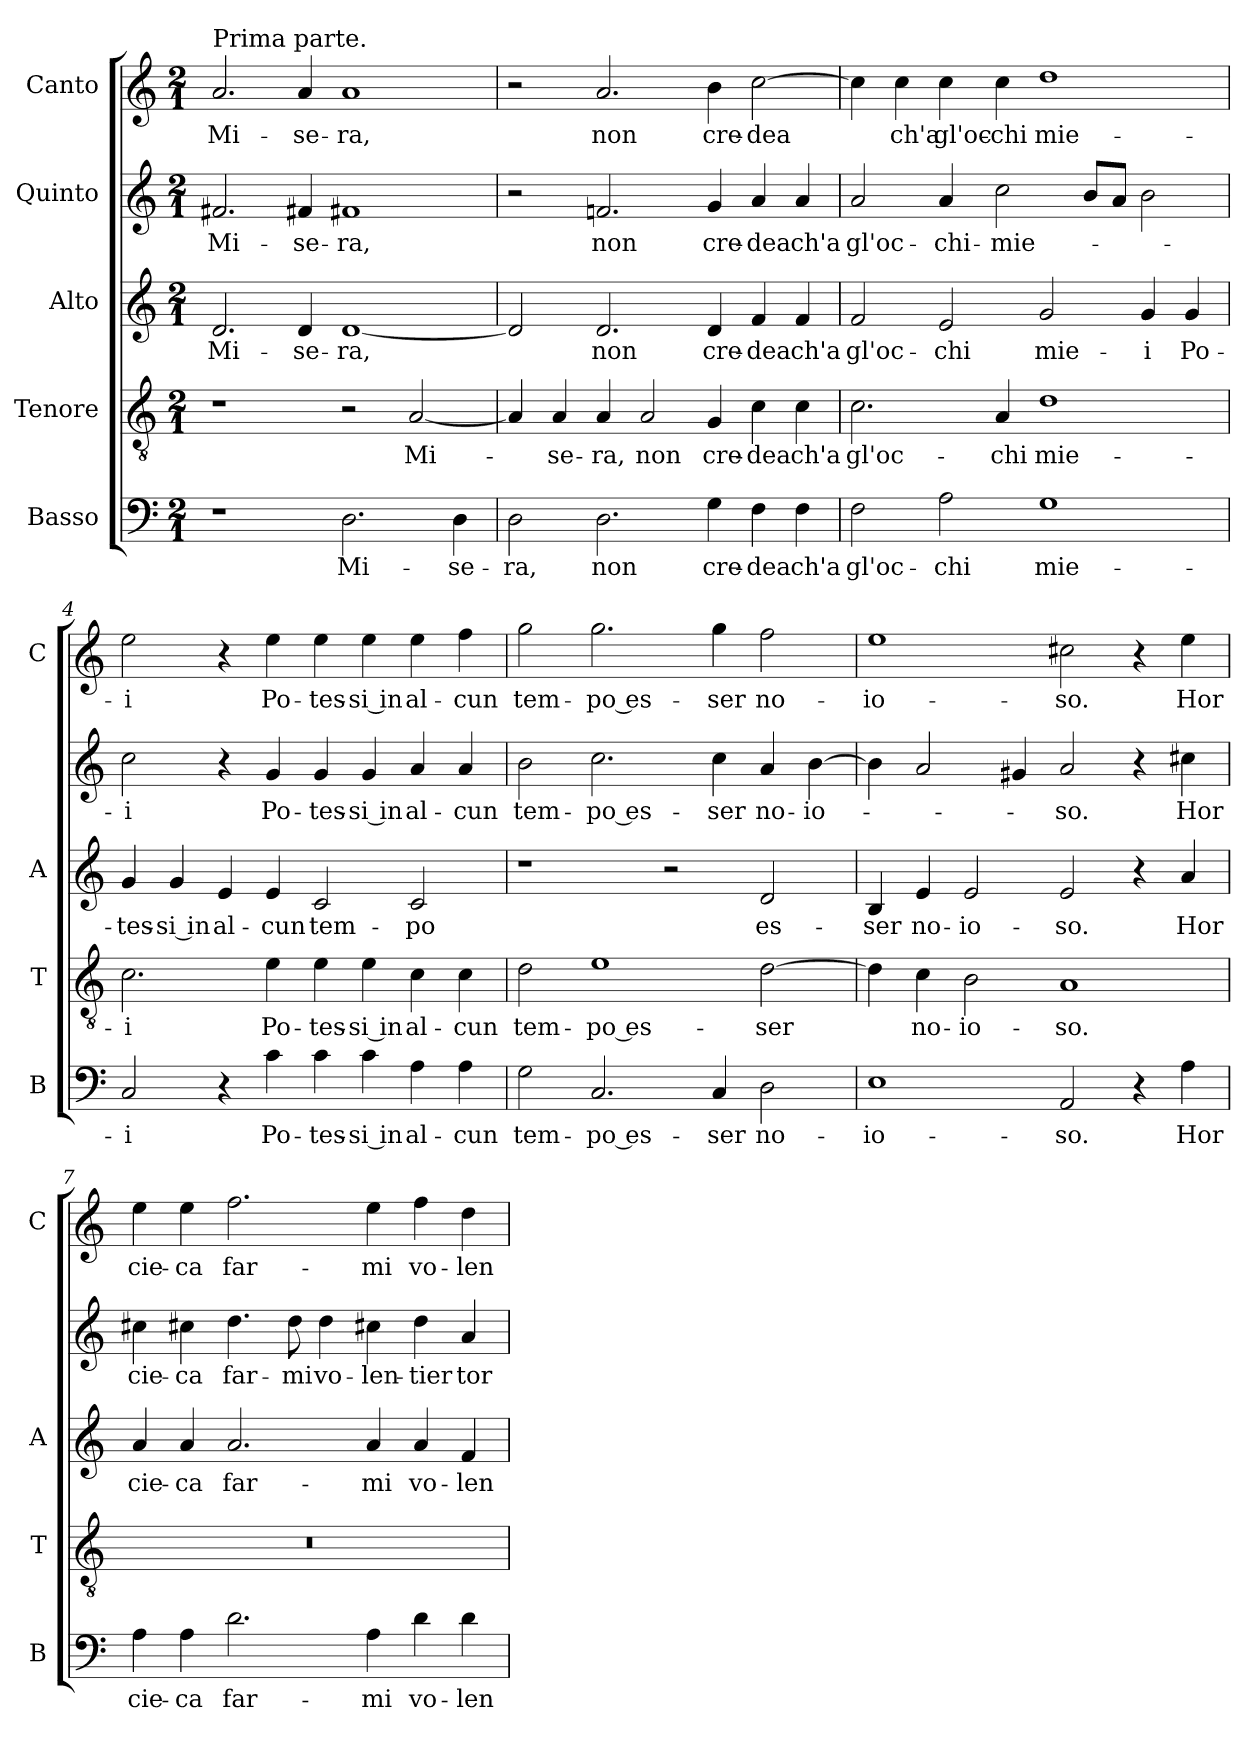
**kern	**text	**kern	**text	**kern	**text	**kern	**text	**kern	**text
*part5	*part5	*part4	*part4	*part3	*part3	*part2	*part2	*part1	*part1
*staff5	*staff5	*staff4	*staff4	*staff3	*staff3	*staff2	*staff2	*staff1	*staff1
*I"Basso	*	*I"Tenore	*	*I"Alto	*	*I"Quinto	*	*I"Canto	*
*I'B	*	*I'T	*	*I'A	*	*	*	*I'C	*
*clefF4	*	*clefGv2	*	*clefG2	*	*clefG2	*	*clefG2	*
*k[]	*	*k[]	*	*k[]	*	*k[]	*	*k[]	*
*C:	*	*C:	*	*C:	*	*C:	*	*C:	*
*M2/1	*	*M2/1	*	*M2/1	*	*M2/1	*	*M2/1	*
=1	=1	=1	=1	=1	=1	=1	=1	=1	=1
!	!	!	!	!	!	!	!	!LO:TX:a:t=Prima parte.	!
1r	.	1r	.	2.d	Mi-	2.f#X	Mi-	2.a	Mi-
.	.	.	.	4d	-se-	4f#X	-se-	4a	-se-
2.D	Mi-	2r	.	[1d	-ra,	1f#X	-ra,	1a	-ra,
.	.	[2A	Mi-	.	.	.	.	.	.
4D	-se-	.	.	.	.	.	.	.	.
=2	=2	=2	=2	=2	=2	=2	=2	=2	=2
2D	-ra,	4A]	.	2d]	.	2r	.	2r	.
.	.	4A	-se-	.	.	.	.	.	.
2.D	non	4A	-ra,	2.d	non	2.fn	non	2.a	non
.	.	2A	non	.	.	.	.	.	.
4G	cre-	4G	cre-	4d	cre-	4g	cre-	4b	cre-
4F	-dea	4c	-dea	4f	-dea	4a	-dea	[2cc	-dea
4F	ch'a	4c	ch'a	4f	ch'a	4a	ch'a	.	.
=3	=3	=3	=3	=3	=3	=3	=3	=3	=3
2F	gl'oc-	2.c	gl'oc-	2f	gl'oc-	2a	gl'oc-	4cc]	.
.	.	.	.	.	.	.	.	4cc	ch'a
2A	-chi	.	.	2e	-chi	4a	-chi-	4cc	gl'oc-
.	.	4A	-chi	.	.	2cc	-mie-	4cc	-chi
1G	mie-	1d	mie-	2g	mie-	.	.	1dd	mie-
.	.	.	.	.	.	8bL	.	.	.
.	.	.	.	.	.	8aJ	.	.	.
.	.	.	.	4g	-i	2b	.	.	.
.	.	.	.	4g	Po-	.	.	.	.
=4	=4	=4	=4	=4	=4	=4	=4	=4	=4
2C	-i	2.c	-i	4g	-tes-	2cc	-i	2ee	-i
.	.	.	.	4g	-si in	.	.	.	.
4r	.	.	.	4e	al-	4r	.	4r	.
4c	Po-	4e	Po-	4e	-cun	4g	Po-	4ee	Po-
4c	-tes-	4e	-tes-	2c	tem-	4g	-tes-	4ee	-tes-
4c	-si in	4e	-si in	.	.	4g	-si in	4ee	-si in
4A	al-	4c	al-	2c	-po	4a	al-	4ee	al-
4A	-cun	4c	-cun	.	.	4a	-cun	4ff	-cun
=5	=5	=5	=5	=5	=5	=5	=5	=5	=5
2G	tem-	2d	tem-	1r	.	2b	tem-	2gg	tem-
2.C	-po es-	1e	-po es-	.	.	2.cc	-po es-	2.gg	-po es-
.	.	.	.	2r	.	.	.	.	.
4C	-ser	.	.	.	.	4cc	-ser	4gg	-ser
2D	no-	[2d	-ser	2d	es-	4a	no-	2ff	no-
.	.	.	.	.	.	[4b	-io-	.	.
=6	=6	=6	=6	=6	=6	=6	=6	=6	=6
1E	-io-	4d]	.	4B	-ser	4b]	.	1ee	-io-
.	.	4c	no-	4e	no-	2a	.	.	.
.	.	2B	-io-	2e	-io-	.	.	.	.
.	.	.	.	.	.	4g#X	.	.	.
2AA	-so.	1A	-so.	2e	-so.	2a	-so.	2cc#X	-so.
4r	.	.	.	4r	.	4r	.	4r	.
4A	Hor	.	.	4a	Hor	4cc#X	Hor	4ee	Hor
=7	=7	=7	=7	=7	=7	=7	=7	=7	=7
4A	cie-	0r	.	4a	cie-	4cc#X	cie-	4ee	cie-
4A	-ca	.	.	4a	-ca	4cc#X	-ca	4ee	-ca
2.d	far-	.	.	2.a	far-	4.dd	far-	2.ff	far-
.	.	.	.	.	.	8dd	-mi	.	.
.	.	.	.	.	.	4dd	vo-	.	.
4A	-mi	.	.	4a	-mi	4cc#X	-len-	4ee	-mi
4d	vo-	.	.	4a	vo-	4dd	-tier	4ff	vo-
4d	-len-	.	.	4f	-len-	4a	tor-	4dd	-len-
=	=	=	=	=	=	=	=	=	=
*-	*-	*-	*-	*-	*-	*-	*-	*-	*-
